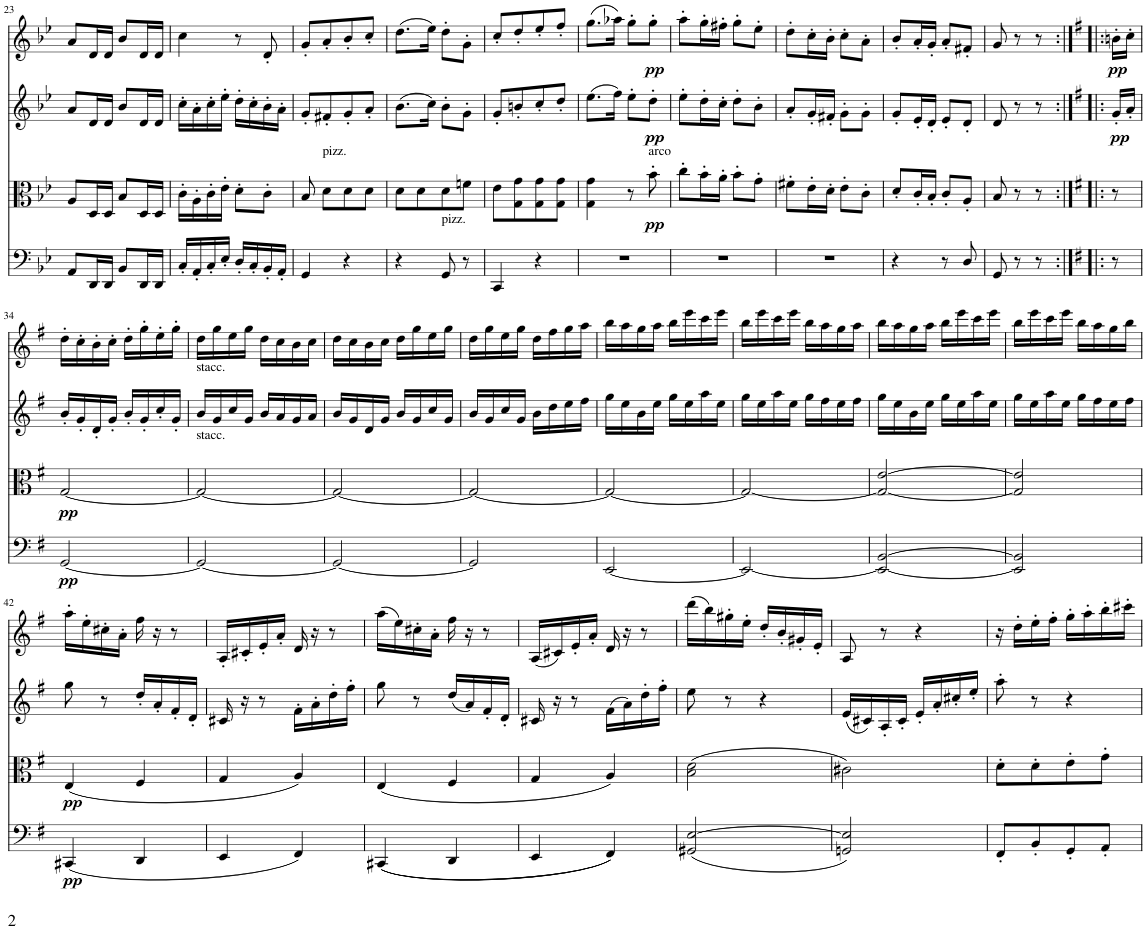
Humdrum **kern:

**kern	**dynam	**kern	**dynam	**kern	**dynam	**kern	**dynam
*part4	*part4	*part3	*part3	*part2	*part2	*part1	*part1
*staff4	*staff4	*staff3	*staff3	*staff2	*staff2	*staff1	*staff1
*I"Bassoon	*	*I"Clarinet	*	*I"Oboe	*	*I"Recorder	*
*I'Bsn	*	*I'Cl	*	*I'Ob	*	*I'Rec	*
!!LO:PB:g=z
*clefF4	*	*clefC3	*	*clefG2	*	*clefG2	*
*	*	*Trd1c2	*	*	*	*	*
*k[b-e-]	*	*k[b-e-]	*	*k[b-e-]	*	*k[b-e-]	*
*M2/4	*	*M2/4	*	*M2/4	*	*M2/4	*
=23	=23	=23	=23	=23	=23	=23	=23
8AA/L	.	8A/L	.	8a/L	.	8a/L	.
16DD/L	.	16D/L	.	16d/L	.	16d/L	.
16DD/JJ	.	16D/JJ	.	16d/JJ	.	16d/JJ	.
8BB-/L	.	8B-/L	.	8b-/L	.	8b-/L	.
16DD/L	.	16D/L	.	16d/L	.	16d/L	.
16DD/JJ	.	16D/JJ	.	16d/JJ	.	16d/JJ	.
=24	=24	=24	=24	=24	=24	=24	=24
16C'/LL	.	16c'\LL	.	16cc'\LL	.	4cc\	.
16AA'/	.	16A'\	.	16a'\	.	.	.
16C'/	.	16c'\	.	16cc'\	.	.	.
16E-'/JJ	.	16e-'\JJ	.	16ee-'\JJ	.	.	.
16D'/LL	.	8d'\L	.	16dd'\LL	.	8r	.
16C'/	.	.	.	16cc'\	.	.	.
16BB-'/	.	8c'\J	.	16b-'\	.	8d'/	.
16AA'/JJ	.	.	.	16a'\JJ	.	.	.
=25	=25	=25	=25	=25	=25	=25	=25
4GG/	.	8B-/	.	8g'/L	.	8g'/L	.
!	!	!LO:TX:a:t=pizz.	!	!	!	!	!
.	.	8d\L	.	8f#X'/	.	8a'/	.
4r	.	8d\	.	8g'/	.	8b-'/	.
.	.	8d\J	.	8a'/J	.	8cc'/J	.
=26	=26	=26	=26	=26	=26	=26	=26
4r	.	8d\L	.	(8.b-\L	.	(8.dd\L	.
.	.	8d\	.	.	.	.	.
.	.	.	.	16cc\Jk)	.	16ee-\Jk)	.
!LO:TX:a:t=pizz.	!	!	!	!	!	!	!
8GG/	.	8d\	.	8b-'\L	.	8dd'\L	.
8r	.	8fn\J	.	8g'\J	.	8g'\J	.
=27	=27	=27	=27	=27	=27	=27	=27
4CC/	.	8e-\L	.	8g'/L	.	8cc'/L	.
.	.	8G\ 8g\	.	8bn'/	.	8dd'/	.
4r	.	8G\ 8g\	.	8cc'/	.	8ee-'/	.
.	.	8G\ 8g\J	.	8dd'/J	.	8ff'/J	.
=28	=28	=28	=28	=28	=28	=28	=28
2r	.	4G\ 4g\	.	(8.ee-\L	.	(8.gg\L	.
.	.	.	.	16ff\Jk)	.	16aa-X\Jk)	.
.	.	8r	.	8ee-'\L	.	8gg'\L	.
!	!	!LO:TX:a:t=arco	!	!	!	!	!
!	!	!	!LO:DY:b	!	!LO:DY:b	!	!LO:DY:b
.	.	8b-'\	pp	8dd'\J	pp	8gg'\J	pp
=29	=29	=29	=29	=29	=29	=29	=29
2r	.	8cc'\L	.	8ee-'\L	.	8aa'\L	.
.	.	16b-'\L	.	16dd'\L	.	16gg'\L	.
.	.	16a'\JJ	.	16cc'\JJ	.	16ff#X'\JJ	.
.	.	8b-'\L	.	8dd'\L	.	8gg'\L	.
.	.	8g'\J	.	8b-'\J	.	8ee-'\J	.
=30	=30	=30	=30	=30	=30	=30	=30
2r	.	8f#X'\L	.	8a'/L	.	8dd'\L	.
.	.	16e-'\L	.	16g'/L	.	16cc'\L	.
.	.	16d'\JJ	.	16f#X'/JJ	.	16b-'\JJ	.
.	.	8e-'\L	.	8g'\L	.	8cc'\L	.
.	.	8c'\J	.	8g'\J	.	8a'\J	.
=31	=31	=31	=31	=31	=31	=31	=31
4r	.	8d'/L	.	8g'/L	.	8b-'/L	.
.	.	16c'/L	.	16e-'/L	.	16a'/L	.
.	.	16B-'/JJ	.	16d'/JJ	.	16g'/JJ	.
8r	.	8c'/L	.	8e-'/L	.	8a'/L	.
8D/	.	8A'/J	.	8d'/J	.	8f#X'/J	.
=32	=32	=32	=32	=32	=32	=32	=32
8GG/	.	8B-/	.	8d/	.	8g/	.
8r	.	8r	.	8r	.	8r	.
8r	.	8r	.	8r	.	8r	.
=33:|!|:	=33:|!|:	=33:|!|:	=33:|!|:	=33:|!|:	=33:|!|:	=33:|!|:	=33:|!|:
*k[f#]	*	*k[f#]	*	*k[f#]	*	*k[f#]	*
!	!	!	!	!	!LO:DY:b	!	!LO:DY:b
8r	.	8r	.	16g'/LL	pp	16bn'\LL	pp
.	.	.	.	16a'/JJ	.	16cc'\JJ	.
!!LO:LB:g=z
=34	=34	=34	=34	=34	=34	=34	=34
!	!LO:DY:b	!	!LO:DY:b	!	!	!	!
[2GG/	pp	[2G/	pp	16b'/LL	.	16dd'\LL	.
.	.	.	.	16g'/	.	16cc'\	.
.	.	.	.	16d'/	.	16b'\	.
.	.	.	.	16g'/JJ	.	16cc'\JJ	.
.	.	.	.	16b'/LL	.	16dd'\LL	.
.	.	.	.	16g'/	.	16gg'\	.
.	.	.	.	16cc'/	.	16ee'\	.
.	.	.	.	16g'/JJ	.	16gg'\JJ	.
=35	=35	=35	=35	=35	=35	=35	=35
!	!	!	!	!	!	!LO:TX:b:t=stacc.	!
!	!	!	!	!LO:TX:b:t=stacc.	!	!	!
2GG/_	.	2G/_	.	16b/LL	.	16dd\LL	.
.	.	.	.	16g/	.	16gg\	.
.	.	.	.	16cc/	.	16ee\	.
.	.	.	.	16g/JJ	.	16gg\JJ	.
.	.	.	.	16b/LL	.	16dd\LL	.
.	.	.	.	16a/	.	16cc\	.
.	.	.	.	16g/	.	16b\	.
.	.	.	.	16a/JJ	.	16cc\JJ	.
=36	=36	=36	=36	=36	=36	=36	=36
2GG/_	.	2G/_	.	16b/LL	.	16dd\LL	.
.	.	.	.	16g/	.	16cc\	.
.	.	.	.	16d/	.	16b\	.
.	.	.	.	16g/JJ	.	16cc\JJ	.
.	.	.	.	16b/LL	.	16dd\LL	.
.	.	.	.	16g/	.	16gg\	.
.	.	.	.	16cc/	.	16ee\	.
.	.	.	.	16g/JJ	.	16gg\JJ	.
=37	=37	=37	=37	=37	=37	=37	=37
2GG/]	.	2G/_	.	16b/LL	.	16dd\LL	.
.	.	.	.	16g/	.	16gg\	.
.	.	.	.	16cc/	.	16ee\	.
.	.	.	.	16g/JJ	.	16gg\JJ	.
.	.	.	.	16b\LL	.	16dd\LL	.
.	.	.	.	16dd\	.	16ff#\	.
.	.	.	.	16ee\	.	16gg\	.
.	.	.	.	16ff#\JJ	.	16aa\JJ	.
=38	=38	=38	=38	=38	=38	=38	=38
[2EE/	.	2G/_	.	16gg\LL	.	16bb\LL	.
.	.	.	.	16ee\	.	16aa\	.
.	.	.	.	16b\	.	16gg\	.
.	.	.	.	16ee\JJ	.	16aa\JJ	.
.	.	.	.	16gg\LL	.	16bb\LL	.
.	.	.	.	16ee\	.	16eee\	.
.	.	.	.	16aa\	.	16ccc\	.
.	.	.	.	16ee\JJ	.	16eee\JJ	.
=39	=39	=39	=39	=39	=39	=39	=39
2EE/_	.	2G/_	.	16gg\LL	.	16bb\LL	.
.	.	.	.	16ee\	.	16eee\	.
.	.	.	.	16aa\	.	16ccc\	.
.	.	.	.	16ee\JJ	.	16eee\JJ	.
.	.	.	.	16gg\LL	.	16bb\LL	.
.	.	.	.	16ff#\	.	16aa\	.
.	.	.	.	16ee\	.	16gg\	.
.	.	.	.	16ff#\JJ	.	16aa\JJ	.
=40	=40	=40	=40	=40	=40	=40	=40
2EE/_ [2BB/	.	2G/_ [2e/	.	16gg\LL	.	16bb\LL	.
.	.	.	.	16ee\	.	16aa\	.
.	.	.	.	16b\	.	16gg\	.
.	.	.	.	16ee\JJ	.	16aa\JJ	.
.	.	.	.	16gg\LL	.	16bb\LL	.
.	.	.	.	16ee\	.	16eee\	.
.	.	.	.	16aa\	.	16ccc\	.
.	.	.	.	16ee\JJ	.	16eee\JJ	.
=41	=41	=41	=41	=41	=41	=41	=41
2EE/] 2BB/]	.	2G/] 2e/]	.	16gg\LL	.	16bb\LL	.
.	.	.	.	16ee\	.	16eee\	.
.	.	.	.	16aa\	.	16ccc\	.
.	.	.	.	16ee\JJ	.	16eee\JJ	.
.	.	.	.	16gg\LL	.	16bb\LL	.
.	.	.	.	16ff#\	.	16aa\	.
.	.	.	.	16ee\	.	16gg\	.
.	.	.	.	16ff#\JJ	.	16bb\JJ	.
!!LO:LB:g=z
=42	=42	=42	=42	=42	=42	=42	=42
!	!LO:DY:b	!	!LO:DY:b	!	!	!	!
(4CC#X/	pp	(4E/	pp	8gg\	.	16aa'\LL	.
.	.	.	.	.	.	16ee'\	.
.	.	.	.	8r	.	16cc#X'\	.
.	.	.	.	.	.	16a'\JJ	.
4DD/	.	4F#/	.	16dd'/LL	.	16ff#\	.
.	.	.	.	16a'/	.	16r	.
.	.	.	.	16f#'/	.	8r	.
.	.	.	.	16d'/JJ	.	.	.
=43	=43	=43	=43	=43	=43	=43	=43
4EE/	.	4G/	.	16c#X/	.	16A'/LL	.
.	.	.	.	16r	.	16c#X'/	.
.	.	.	.	8r	.	16e'/	.
.	.	.	.	.	.	16a'/JJ	.
4FF#/)	.	4A/)	.	16f#'\LL	.	16d/	.
.	.	.	.	16a'\	.	16r	.
.	.	.	.	16dd'\	.	8r	.
.	.	.	.	16ff#'\JJ	.	.	.
=44	=44	=44	=44	=44	=44	=44	=44
((4CC#X/	.	(4E/	.	8gg\	.	(16aa\LL	.
.	.	.	.	.	.	16ee\)	.
.	.	.	.	8r	.	16cc#X'\	.
.	.	.	.	.	.	16a'\JJ	.
4DD/	.	4F#/	.	(16dd/LL	.	16ff#\	.
.	.	.	.	16a/)	.	16r	.
.	.	.	.	16f#'/	.	8r	.
.	.	.	.	16d'/JJ	.	.	.
=45	=45	=45	=45	=45	=45	=45	=45
4EE/	.	4G/	.	16c#X/	.	(16A/LL	.
.	.	.	.	16r	.	16c#X/)	.
.	.	.	.	8r	.	16e'/	.
.	.	.	.	.	.	16a'/JJ	.
4FF#/))	.	4A/)	.	(16f#\LL	.	16d/	.
.	.	.	.	16a\)	.	16r	.
.	.	.	.	16dd'\	.	8r	.
.	.	.	.	16ff#'\JJ	.	.	.
=46	=46	=46	=46	=46	=46	=46	=46
(2GG#X/ [2E/	.	(2B\ 2d\	.	8ee\	.	(16ddd\LL	.
.	.	.	.	.	.	16bb\)	.
.	.	.	.	8r	.	16gg#X'\	.
.	.	.	.	.	.	16ee'\JJ	.
.	.	.	.	4r	.	16dd'/LL	.
.	.	.	.	.	.	16b'/	.
.	.	.	.	.	.	16g#X'/	.
.	.	.	.	.	.	16e'/JJ	.
=47	=47	=47	=47	=47	=47	=47	=47
2GGn/ 2E/])	.	2c#X\)	.	(16e/LL	.	8A/	.
.	.	.	.	16c#X/)	.	.	.
.	.	.	.	16A'/	.	8r	.
.	.	.	.	16c#'/JJ	.	.	.
.	.	.	.	16e'/LL	.	4r	.
.	.	.	.	16a'/	.	.	.
.	.	.	.	16cc#X'/	.	.	.
.	.	.	.	16ee'/JJ	.	.	.
=48	=48	=48	=48	=48	=48	=48	=48
8FF#'/L	.	8d'\L	.	8aa'\	.	16r	.
.	.	.	.	.	.	16dd'\LL	.
8BB'/	.	8d'\	.	8r	.	16ee'\	.
.	.	.	.	.	.	16ff#'\JJ	.
8GG'/	.	8e'\	.	4r	.	16gg'\LL	.
.	.	.	.	.	.	16aa'\	.
8AA'/J	.	8g'\J	.	.	.	16bb'\	.
.	.	.	.	.	.	16ccc#X'\JJ	.
=	=	=	=	=	=	=	=
*-	*-	*-	*-	*-	*-	*-	*-
